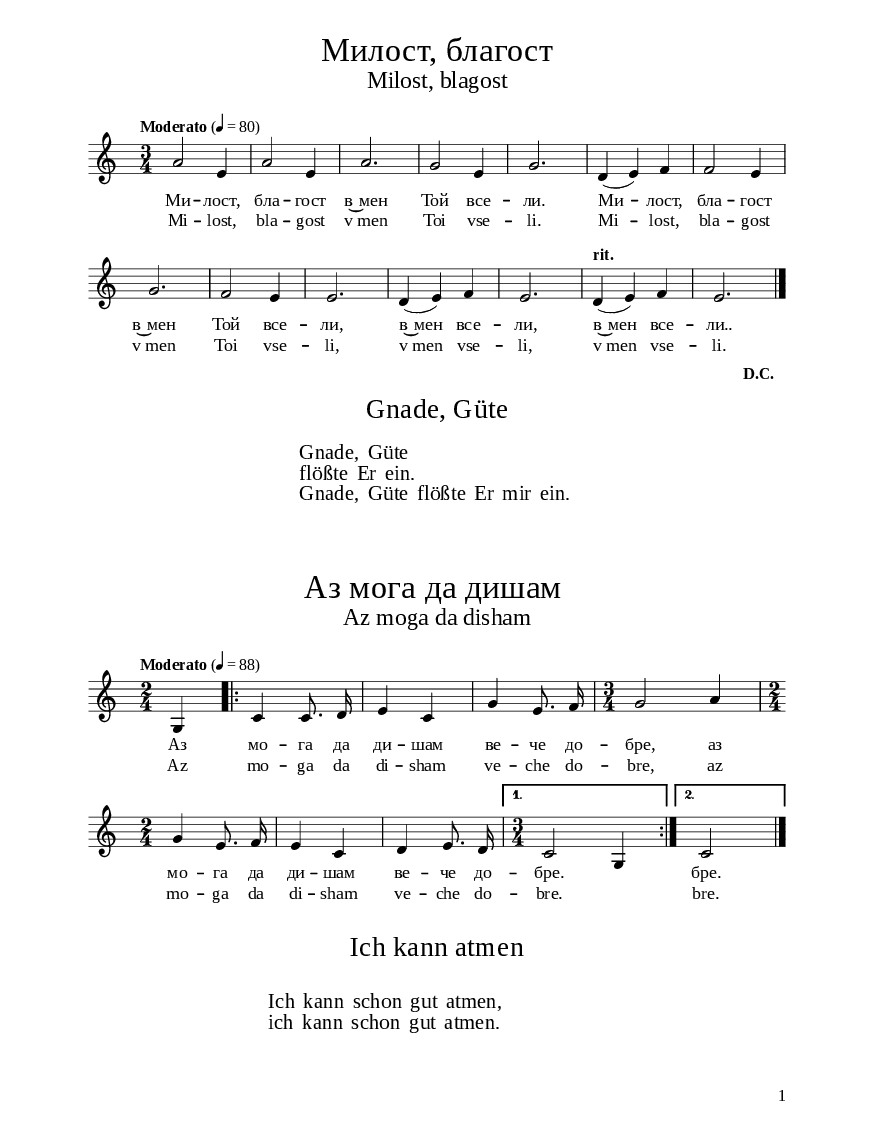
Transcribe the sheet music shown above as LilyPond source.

\version "2.24.0"

% include paper part and global functions
\include "include/globals.ily"

\bookpart {
  \label #'ref039
  \tocItem \markup " "


  \include "include/bookpart-paper.ily"
  \score {
    \include "include/score-layout.ily"

    \new Voice \absolute {
      \clef treble
      \key a \minor
      \time 3/4
      \tempoFunc "Moderato" 4 "80"
      \autoBeamOff

      a'2 e'4 | % 2
      a'2 e'4 | % 3
      a'2. | % 4
      g'2 e'4 | % 5
      g'2. | % 6
      d'4 ( e'4 ) f'4 | % 7
      f'2 e'4 \break | % 8
      g'2. | % 9
      f'2 e'4 |
      e'2. | % 11
      d'4 ( e'4 ) f'4 | % 12
      e'2. | % 13
      \tempo "rit."  d'4  ( e'4 ) f'4 | % 14
      e'2.\bar "|."

    }

    \addlyrics {
      Ми -- лост, бла -- гост в~мен Той все -- ли.  Ми -- лост, бла -- гост   в~мен Той все -- ли, в~мен все -- ли, в~мен все -- ли..}
      \addlyrics {
        Mi -- lost,
        bla -- gost v_men Toi vse -- li. Mi -- lost, bla
        -- gost v_men Toi vse -- li, v_men vse -- li,
        v_men vse -- li.}


        \header {
          title = \titleFunc "Милост, благост" "Milost, blagost"
        }

        \midi{}

      } % score

      \markup \dc-one "D.C."

      % include foreign translation(s) of the song
      \version "2.24.0"

\markup \fill-line { \fontsize #deTitleFontSize "Gnade, Güte" }
\markup \null
\markup \null
\markup \fontsize #deCoupletFontSize {
  \hspace #19
  \override #`(baseline-skip . ,deCoupletBaselineSkip)

  \column {

\line { " "Gnade, Güte}

\line { " "flößte Er ein. }

\line { " "Gnade, Güte flößte Er mir ein.}
  }
}


       \markup \empty-three

      \include "include/bookpart-paper.ily"
      \score {
        \include "include/score-layout.ily"

        \new Voice \absolute {
          \clef treble
          \key c \major
          \time 2/4
          \tempoFunc "Moderato" 4 "88"
          \autoBeamOff
          \partial 4
          g4 \repeat volta 2 {
            |
            c'4 c'8. d'16 | % 3
            e'4 c'4 | % 4
            g'4 e'8. f'16 | % 5
            \time 3/4  g'2 a'4 |  \break
            \time 2/4  g'4 e'8. f'16 | % 7
            e'4 c'4 | % 8
            d'4 e'8. d'16 | % 9
            \time 3/4
          }
          \alternative {
            {
              c'2 g4 |

            }
            {c'2 \bar "|."  }
          }
        }

        \addlyrics {
          Аз мо -- га
          да ди -- шам ве -- че до -- бре, аз мо -- га
          да ди -- шам ве -- че до -- бре. \skip4 бре.}
          \addlyrics {
            Az mo -- ga
            da di -- sham ve -- che do -- bre, az mo -- ga
            da di -- sham ve -- che do -- bre. \skip4 bre.}

            \header {
              title = \titleFunc "Аз мога да дишам " "Az moga da disham"
            }

            \midi{}

          } % score




          % include foreign translation(s) of the song
          \version "2.22.1"

\markup \fill-line { \fontsize #deTitleFontSize "Ich kann atmen" }
\markup \null
\markup \null
\markup \fontsize #deCoupletFontSize {
  \hspace #16
  \override #`(baseline-skip . ,deCoupletBaselineSkip)

  \column {
    \line { " " }

\line { " "Ich kann schon gut atmen, }

\line { " "ich kann schon gut atmen.}

  }
}


        } % bookpart

